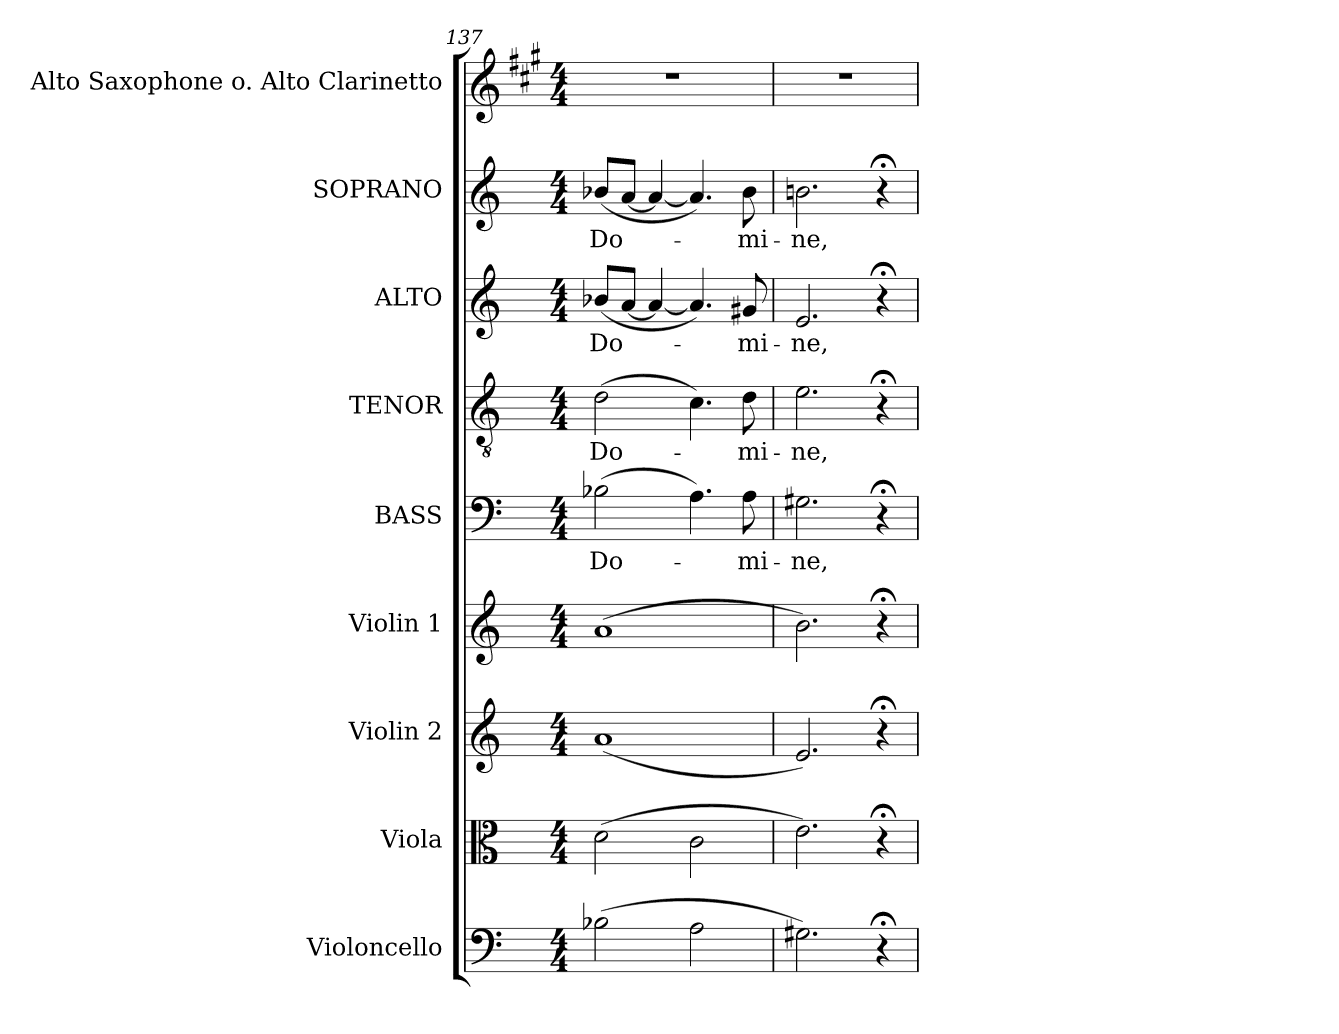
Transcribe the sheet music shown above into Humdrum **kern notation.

**kern	**kern	**kern	**kern	**kern	**text	**kern	**text	**kern	**text	**kern	**text	**kern
*part9	*part8	*part7	*part6	*part5	*part5	*part4	*part4	*part3	*part3	*part2	*part2	*part1
*staff9	*staff8	*staff7	*staff6	*staff5	*staff5	*staff4	*staff4	*staff3	*staff3	*staff2	*staff2	*staff1
*I"Violoncello	*I"Viola	*I"Violin 2	*I"Violin 1	*I"BASS	*	*I"TENOR	*	*I"ALTO	*	*I"SOPRANO	*	*I"Alto Saxophone o. Alto Clarinetto
*I'Vc.	*I'Vla.	*I'Vln. 2	*I'Vln. 1	*I'B.	*	*I'T.	*	*I'A.	*	*I'S.	*	*I'Alto Sax. o. Alto Clar.
*clefF4	*clefC3	*clefG2	*clefG2	*clefF4	*	*clefGv2	*	*clefG2	*	*clefG2	*	*clefG2
*	*	*	*	*	*	*ITrd7c12	*	*	*	*	*	*ITrd5c9
*k[]	*k[]	*k[]	*k[]	*k[]	*	*k[]	*	*k[]	*	*k[]	*	*k[]
*C:	*C:	*C:	*C:	*C:	*	*C:	*	*C:	*	*C:	*	*C:
*M4/4	*M4/4	*M4/4	*M4/4	*M4/4	*	*M4/4	*	*M4/4	*	*M4/4	*	*M4/4
=137	=137	=137	=137	=137	=137	=137	=137	=137	=137	=137	=137	=137
!	!	!	!	!	!LO:LY:b:color=#000000	!	!	!	!	!	!	!
!	!	!	!	!	!	!	!LO:LY:b:color=#000000	!	!	!	!	!
!	!	!	!	!	!	!	!	!	!LO:LY:b:color=#000000	!	!	!
!	!	!	!	!	!	!	!	!	!	!	!LO:LY:b:color=#000000	!
(2B-Xi\	(2di\	(1ai	(1ai	(2B-Xi\	Do-	(2Di\	Do-	(8b-Xi/L	Do-	(8b-Xi/L	Do-	1r
.	.	.	.	.	.	.	.	[<8ai/J	.	[<8ai/J	.	.
.	.	.	.	.	.	.	.	4ai/_<	.	4ai/_<	.	.
2Ai\	2ci\	.	.	4.Ai\)	.	4.Ci\)	.	4.ai/])	.	4.ai/])	.	.
!	!	!	!	!	!LO:LY:b:color=#000000	!	!	!	!	!	!	!
!	!	!	!	!	!	!	!LO:LY:b:color=#000000	!	!	!	!	!
!	!	!	!	!	!	!	!	!	!LO:LY:b:color=#000000	!	!	!
!	!	!	!	!	!	!	!	!	!	!	!LO:LY:b:color=#000000	!
.	.	.	.	8Ai\	-mi-	8Di\	-mi-	8g#Xi/	-mi-	8b-i\	-mi-	.
=138	=138	=138	=138	=138	=138	=138	=138	=138	=138	=138	=138	=138
!	!	!	!	!	!LO:LY:b:color=#000000	!	!	!	!	!	!	!
!	!	!	!	!	!	!	!LO:LY:b:color=#000000	!	!	!	!	!
!	!	!	!	!	!	!	!	!	!LO:LY:b:color=#000000	!	!	!
!	!	!	!	!	!	!	!	!	!	!	!LO:LY:b:color=#000000	!
2.G#Xi\)	2.ei\)	2.ei/)	2.bi\)	2.G#Xi\	-ne,	2.Ei\	-ne,	2.ei/	-ne,	2.bni\	-ne,	1r
4r;	4r;	4r;	4r;	4r;	.	4r;	.	4r;	.	4r;	.	.
=	=	=	=	=	=	=	=	=	=	=	=	=
*-	*-	*-	*-	*-	*-	*-	*-	*-	*-	*-	*-	*-
